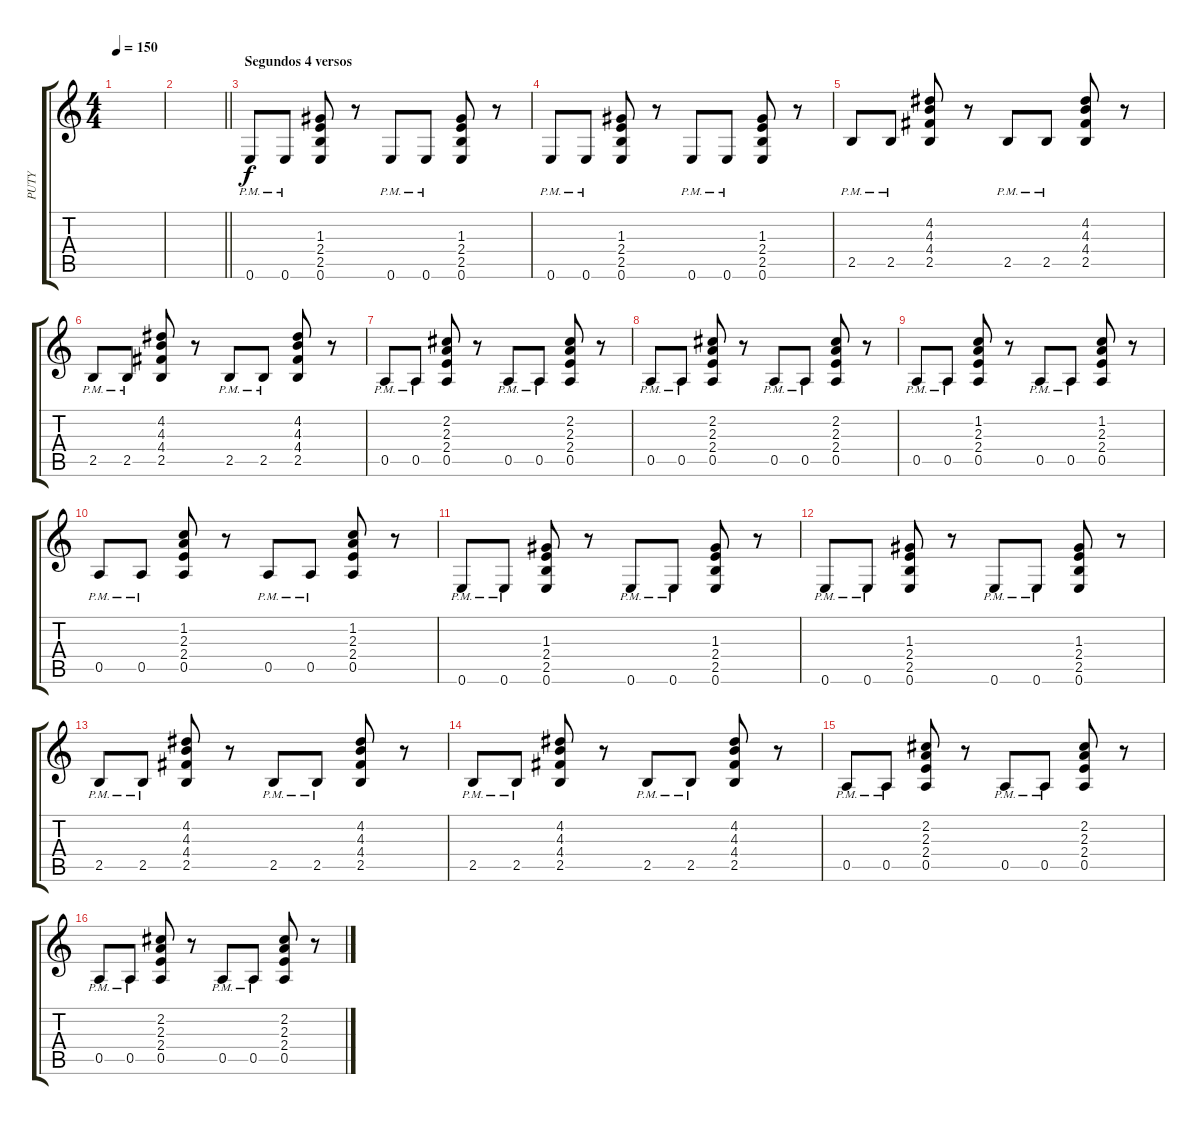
\track ("PUTY" "PUTY") {instrument distortionguitar}
\staff {score tabs}
\tuning (E4 B3 G3 D3 A2 E2) {hide}
\ts (4 4)
\tempo 150
\clef g2
\ks c
|
\barLineRight lightlight
|
\section ("" "Segundos 4 versos")
0.6{pm}.8 0.6{pm}.8 (1.3 2.4 2.5 0.6).8 r.8 0.6{pm}.8 0.6{pm}.8 (1.3 2.4 2.5 0.6).8 r.8 |
0.6{pm}.8 0.6{pm}.8 (1.3 2.4 2.5 0.6).8 r.8 0.6{pm}.8 0.6{pm}.8 (1.3 2.4 2.5 0.6).8 r.8 |
2.5{pm}.8 2.5{pm}.8 (4.2 4.3 4.4 2.5).8 r.8 2.5{pm}.8 2.5{pm}.8 (4.2 4.3 4.4 2.5).8 r.8 |
2.5{pm}.8 2.5{pm}.8 (4.2 4.3 4.4 2.5).8 r.8 2.5{pm}.8 2.5{pm}.8 (4.2 4.3 4.4 2.5).8 r.8 |
0.5{pm}.8 0.5{pm}.8 (2.2 2.3 2.4 0.5).8 r.8 0.5{pm}.8 0.5{pm}.8 (2.2 2.3 2.4 0.5).8 r.8 |
0.5{pm}.8 0.5{pm}.8 (2.2 2.3 2.4 0.5).8 r.8 0.5{pm}.8 0.5{pm}.8 (2.2 2.3 2.4 0.5).8 r.8 |
0.5{pm}.8 0.5{pm}.8 (1.2 2.3 2.4 0.5).8 r.8 0.5{pm}.8 0.5{pm}.8 (1.2 2.3 2.4 0.5).8 r.8 |
0.5{pm}.8 0.5{pm}.8 (1.2 2.3 2.4 0.5).8 r.8 0.5{pm}.8 0.5{pm}.8 (1.2 2.3 2.4 0.5).8 r.8 |
0.6{pm}.8 0.6{pm}.8 (1.3 2.4 2.5 0.6).8 r.8 0.6{pm}.8 0.6{pm}.8 (1.3 2.4 2.5 0.6).8 r.8 |
0.6{pm}.8 0.6{pm}.8 (1.3 2.4 2.5 0.6).8 r.8 0.6{pm}.8 0.6{pm}.8 (1.3 2.4 2.5 0.6).8 r.8 |
2.5{pm}.8 2.5{pm}.8 (4.2 4.3 4.4 2.5).8 r.8 2.5{pm}.8 2.5{pm}.8 (4.2 4.3 4.4 2.5).8 r.8 |
2.5{pm}.8 2.5{pm}.8 (4.2 4.3 4.4 2.5).8 r.8 2.5{pm}.8 2.5{pm}.8 (4.2 4.3 4.4 2.5).8 r.8 |
0.5{pm}.8 0.5{pm}.8 (2.2 2.3 2.4 0.5).8 r.8 0.5{pm}.8 0.5{pm}.8 (2.2 2.3 2.4 0.5).8 r.8 |
0.5{pm}.8 0.5{pm}.8 (2.2 2.3 2.4 0.5).8 r.8 0.5{pm}.8 0.5{pm}.8 (2.2 2.3 2.4 0.5).8 r.8
